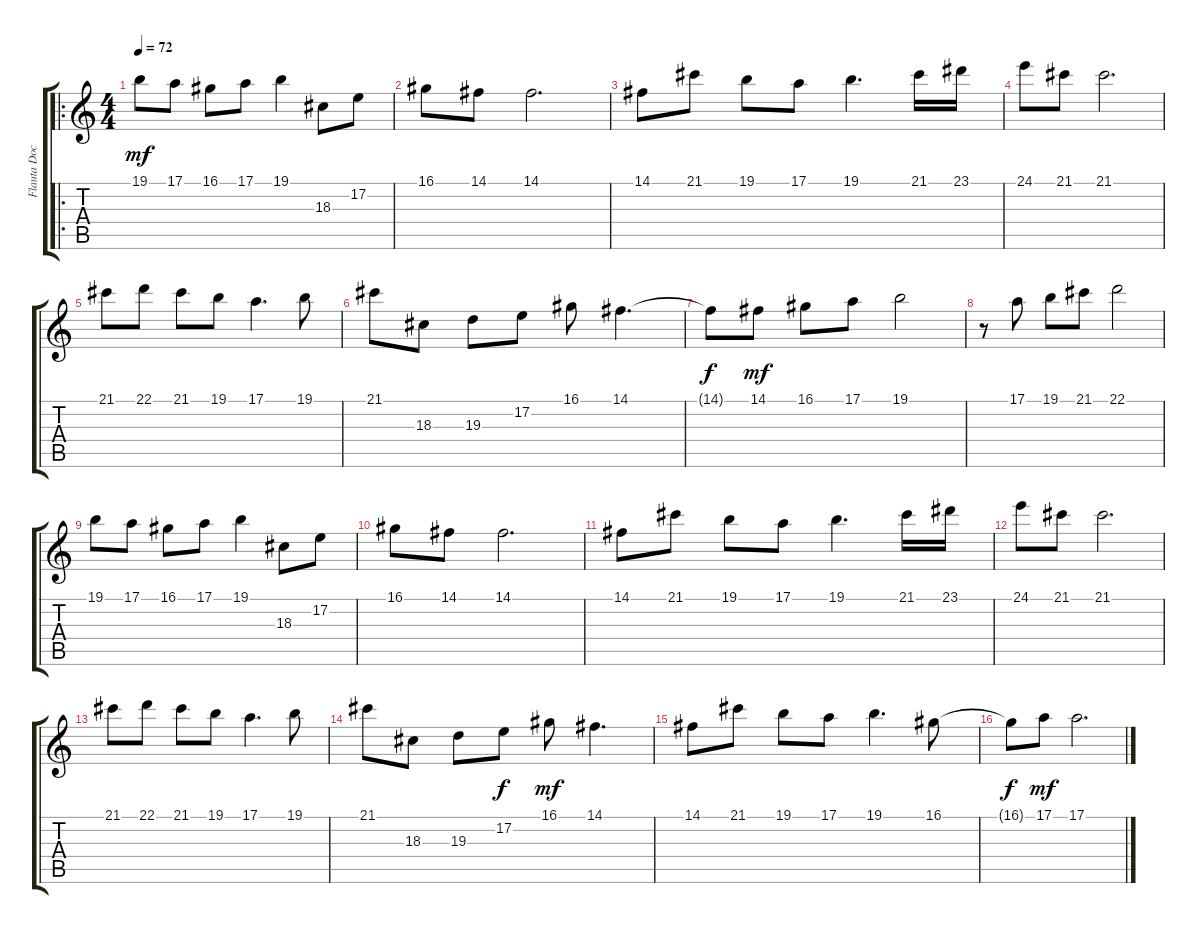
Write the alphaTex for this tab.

\track ("Flauta Doce" "Flauta Doc") {instrument flute}
\staff {score tabs}
\tuning (E4 B3 G3 D3 A2 E2) {hide}
\ro
\ts (4 4)
\tempo 72
\clef g2
\ks c
19.1.8{dy mf instrument flute} 17.1.8 16.1.8 17.1.8 19.1.4 18.3.8 17.2.8 |
16.1.8 14.1.8 14.1.2{d} |
14.1.8{volume 15} 21.1.8 19.1.8 17.1.8 19.1.4{d} 21.1.16 23.1.16 |
24.1.8 21.1.8 21.1.2{d} |
21.1.8{volume 15} 22.1.8 21.1.8 19.1.8 17.1.4{d} 19.1.8 |
21.1.8 18.3.8 19.3.8 17.2.8 16.1.8 14.1.4{d} |
14.1{t}.8{dy f} 14.1.8{dy mf} 16.1.8 17.1.8 19.1.2 |
r.8 17.1.8 19.1.8 21.1.8 22.1.2 |
19.1.8 17.1.8 16.1.8 17.1.8 19.1.4 18.3.8 17.2.8 |
16.1.8 14.1.8 14.1.2{d} |
14.1.8{volume 15} 21.1.8 19.1.8 17.1.8 19.1.4{d} 21.1.16 23.1.16 |
24.1.8 21.1.8 21.1.2{d} |
21.1.8{volume 15} 22.1.8 21.1.8 19.1.8 17.1.4{d} 19.1.8 |
21.1.8 18.3.8 19.3.8 17.2.8{dy f} 16.1.8{dy mf} 14.1.4{d} |
14.1.8 21.1.8 19.1.8 17.1.8 19.1.4{d} 16.1.8 |
16.1{t}.8{dy f} 17.1.8{dy mf} 17.1.2{d}
